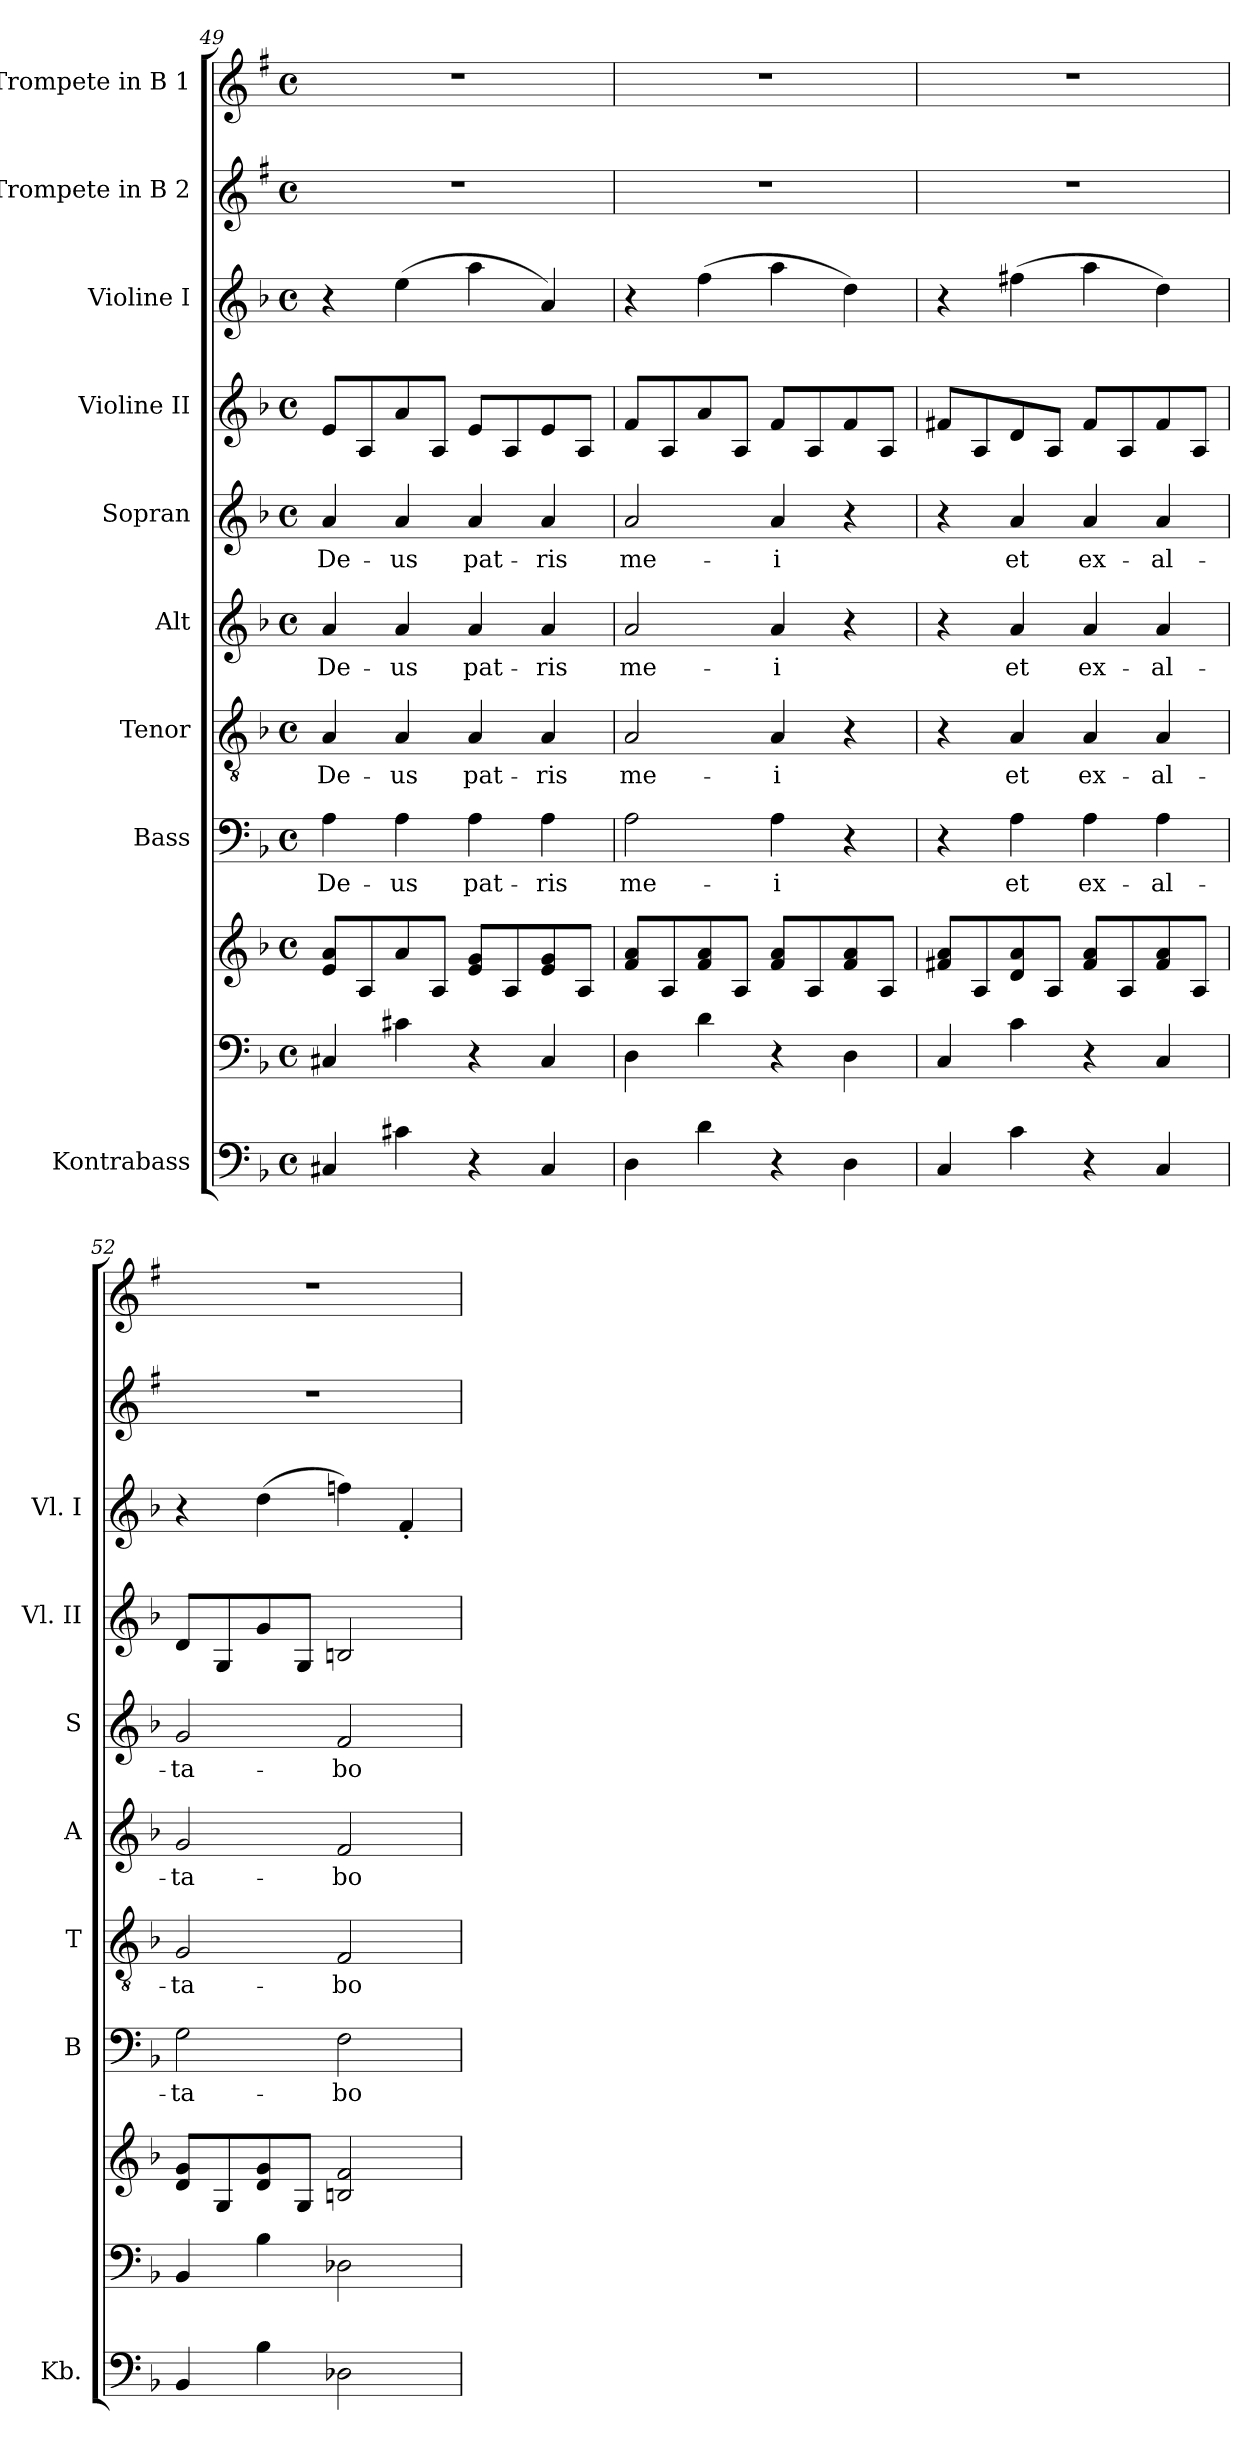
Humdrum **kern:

**kern	**kern	**kern	**kern	**text	**kern	**text	**kern	**text	**kern	**text	**kern	**kern	**kern	**kern
*part10	*part9	*part9	*part8	*part8	*part7	*part7	*part6	*part6	*part5	*part5	*part4	*part3	*part2	*part1
*staff11	*staff10	*staff9	*staff8	*staff8	*staff7	*staff7	*staff6	*staff6	*staff5	*staff5	*staff4	*staff3	*staff2	*staff1
*I"Kontrabass	*	*	*I"Bass	*	*I"Tenor	*	*I"Alt	*	*I"Sopran	*	*I"Violine II	*I"Violine I	*I"Trompete in B 2	*I"Trompete in B 1
*I'Kb.	*	*	*I'B	*	*I'T	*	*I'A	*	*I'S	*	*I'Vl. II	*I'Vl. I	*	*
*clefF4	*clefF4	*clefG2	*clefF4	*	*clefGv2	*	*clefG2	*	*clefG2	*	*clefG2	*clefG2	*clefG2	*clefG2
*ITrd7c12	*	*	*	*	*	*	*	*	*	*	*	*	*ITrd1c2	*ITrd1c2
*k[b-]	*k[b-]	*k[b-]	*k[b-]	*	*k[b-]	*	*k[b-]	*	*k[b-]	*	*k[b-]	*k[b-]	*k[b-]	*k[b-]
*F:	*F:	*F:	*F:	*	*F:	*	*F:	*	*F:	*	*F:	*F:	*F:	*F:
*M4/4	*M4/4	*M4/4	*M4/4	*	*M4/4	*	*M4/4	*	*M4/4	*	*M4/4	*M4/4	*M4/4	*M4/4
*met(c)	*met(c)	*met(c)	*met(c)	*	*met(c)	*	*met(c)	*	*met(c)	*	*met(c)	*met(c)	*met(c)	*met(c)
=49	=49	=49	=49	=49	=49	=49	=49	=49	=49	=49	=49	=49	=49	=49
!	!	!	!	!LO:LY:b	!	!LO:LY:b	!	!LO:LY:b	!	!LO:LY:b	!	!	!	!
4CC#X/	4C#X/	8e/ 8a/L	4A\	De-	4A/	De-	4a/	De-	4a/	De-	8e/L	4r	1r	1r
.	.	8A/	.	.	.	.	.	.	.	.	8A/	.	.	.
!	!	!	!	!LO:LY:b	!	!LO:LY:b	!	!LO:LY:b	!	!LO:LY:b	!	!	!	!
4C#X\	4c#X\	8a/	4A\	-us	4A/	-us	4a/	-us	4a/	-us	8a/	(>4ee\	.	.
.	.	8A/J	.	.	.	.	.	.	.	.	8A/J	.	.	.
!	!	!	!	!LO:LY:b	!	!LO:LY:b	!	!LO:LY:b	!	!LO:LY:b	!	!	!	!
4r	4r	8e/ 8g/L	4A\	pat-	4A/	pat-	4a/	pat-	4a/	pat-	8e/L	4aa\	.	.
.	.	8A/	.	.	.	.	.	.	.	.	8A/	.	.	.
!	!	!	!	!LO:LY:b	!	!LO:LY:b	!	!LO:LY:b	!	!LO:LY:b	!	!	!	!
4CC#/	4C#/	8e/ 8g/	4A\	-ris	4A/	-ris	4a/	-ris	4a/	-ris	8e/	4a/)	.	.
.	.	8A/J	.	.	.	.	.	.	.	.	8A/J	.	.	.
!!LO:PB:g=z
=50	=50	=50	=50	=50	=50	=50	=50	=50	=50	=50	=50	=50	=50	=50
!	!	!	!	!LO:LY:b	!	!LO:LY:b	!	!LO:LY:b	!	!LO:LY:b	!	!	!	!
4DD\	4D\	8f/ 8a/L	2A\	me-	2A/	me-	2a/	me-	2a/	me-	8f/L	4r	1r	1r
.	.	8A/	.	.	.	.	.	.	.	.	8A/	.	.	.
4D\	4d\	8f/ 8a/	.	.	.	.	.	.	.	.	8a/	(>4ff\	.	.
.	.	8A/J	.	.	.	.	.	.	.	.	8A/J	.	.	.
!	!	!	!	!LO:LY:b	!	!LO:LY:b	!	!LO:LY:b	!	!LO:LY:b	!	!	!	!
4r	4r	8f/ 8a/L	4A\	-i	4A/	-i	4a/	-i	4a/	-i	8f/L	4aa\	.	.
.	.	8A/	.	.	.	.	.	.	.	.	8A/	.	.	.
4DD\	4D\	8f/ 8a/	4r	.	4r	.	4r	.	4r	.	8f/	4dd\)	.	.
.	.	8A/J	.	.	.	.	.	.	.	.	8A/J	.	.	.
=51	=51	=51	=51	=51	=51	=51	=51	=51	=51	=51	=51	=51	=51	=51
4CC/	4C/	8f#X/ 8a/L	4r	.	4r	.	4r	.	4r	.	8f#X/L	4r	1r	1r
.	.	8A/	.	.	.	.	.	.	.	.	8A/	.	.	.
!	!	!	!	!LO:LY:b	!	!LO:LY:b	!	!LO:LY:b	!	!LO:LY:b	!	!	!	!
4C\	4c\	8d/ 8a/	4A\	et	4A/	et	4a/	et	4a/	et	8d/	(>4ff#X\	.	.
.	.	8A/J	.	.	.	.	.	.	.	.	8A/J	.	.	.
!	!	!	!	!LO:LY:b	!	!LO:LY:b	!	!LO:LY:b	!	!LO:LY:b	!	!	!	!
4r	4r	8f#/ 8a/L	4A\	ex-	4A/	ex-	4a/	ex-	4a/	ex-	8f#/L	4aa\	.	.
.	.	8A/	.	.	.	.	.	.	.	.	8A/	.	.	.
!	!	!	!	!LO:LY:b	!	!LO:LY:b	!	!LO:LY:b	!	!LO:LY:b	!	!	!	!
4CC/	4C/	8f#/ 8a/	4A\	-al-	4A/	-al-	4a/	-al-	4a/	-al-	8f#/	4dd\)	.	.
.	.	8A/J	.	.	.	.	.	.	.	.	8A/J	.	.	.
=52	=52	=52	=52	=52	=52	=52	=52	=52	=52	=52	=52	=52	=52	=52
!	!	!	!	!LO:LY:b	!	!LO:LY:b	!	!LO:LY:b	!	!LO:LY:b	!	!	!	!
4BBB-/	4BB-/	8d/ 8g/L	2G\	-ta-	2G/	-ta-	2g/	-ta-	2g/	-ta-	8d/L	4r	1r	1r
.	.	8G/	.	.	.	.	.	.	.	.	8G/	.	.	.
4BB-\	4B-\	8d/ 8g/	.	.	.	.	.	.	.	.	8g/	(>4dd\	.	.
.	.	8G/J	.	.	.	.	.	.	.	.	8G/J	.	.	.
!	!	!	!	!LO:LY:b	!	!LO:LY:b	!	!LO:LY:b	!	!LO:LY:b	!	!	!	!
2DD-X\	2D-X\	2Bn/ 2f/	2F\	-bo	2F/	-bo	2f/	-bo	2f/	-bo	2Bn/	4ffn\)	.	.
.	.	.	.	.	.	.	.	.	.	.	.	4f'</	.	.
=	=	=	=	=	=	=	=	=	=	=	=	=	=	=
*-	*-	*-	*-	*-	*-	*-	*-	*-	*-	*-	*-	*-	*-	*-
